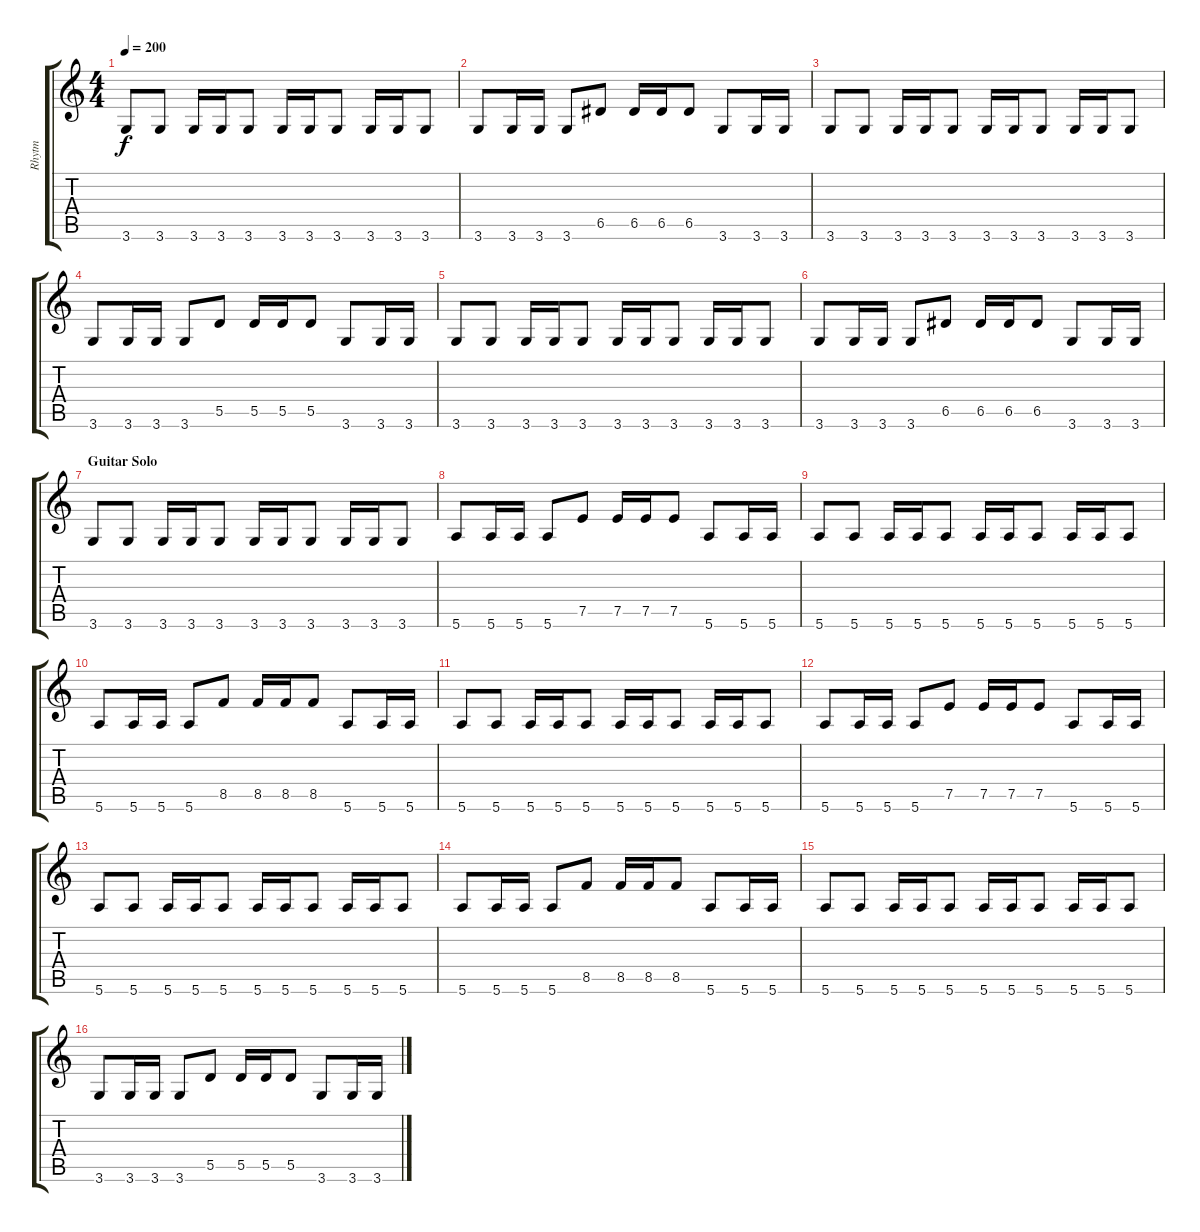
\track ("Rhytm " "Rhytm ") {instrument overdrivenguitar}
\staff {score tabs}
\tuning (E4 B3 G3 D3 A2 E2) {hide}
\ts (4 4)
\tempo 200
\clef g2
\ks c
3.6.8{dy f} 3.6.8 3.6.16 3.6.16 3.6.8 3.6.16 3.6.16 3.6.8 3.6.16 3.6.16 3.6.8 |
3.6.8 3.6.16 3.6.16 3.6.8 6.5.8 6.5.16 6.5.16 6.5.8 3.6.8 3.6.16 3.6.16 |
3.6.8 3.6.8 3.6.16 3.6.16 3.6.8 3.6.16 3.6.16 3.6.8 3.6.16 3.6.16 3.6.8 |
3.6.8 3.6.16 3.6.16 3.6.8 5.5.8 5.5.16 5.5.16 5.5.8 3.6.8 3.6.16 3.6.16 |
3.6.8 3.6.8 3.6.16 3.6.16 3.6.8 3.6.16 3.6.16 3.6.8 3.6.16 3.6.16 3.6.8 |
3.6.8 3.6.16 3.6.16 3.6.8 6.5.8 6.5.16 6.5.16 6.5.8 3.6.8 3.6.16 3.6.16 |
\section ("" "Guitar Solo")
3.6.8 3.6.8 3.6.16 3.6.16 3.6.8 3.6.16 3.6.16 3.6.8 3.6.16 3.6.16 3.6.8 |
5.6.8 5.6.16 5.6.16 5.6.8 7.5.8 7.5.16 7.5.16 7.5.8 5.6.8 5.6.16 5.6.16 |
5.6.8 5.6.8 5.6.16 5.6.16 5.6.8 5.6.16 5.6.16 5.6.8 5.6.16 5.6.16 5.6.8 |
5.6.8 5.6.16 5.6.16 5.6.8 8.5.8 8.5.16 8.5.16 8.5.8 5.6.8 5.6.16 5.6.16 |
5.6.8 5.6.8 5.6.16 5.6.16 5.6.8 5.6.16 5.6.16 5.6.8 5.6.16 5.6.16 5.6.8 |
5.6.8 5.6.16 5.6.16 5.6.8 7.5.8 7.5.16 7.5.16 7.5.8 5.6.8 5.6.16 5.6.16 |
5.6.8 5.6.8 5.6.16 5.6.16 5.6.8 5.6.16 5.6.16 5.6.8 5.6.16 5.6.16 5.6.8 |
5.6.8 5.6.16 5.6.16 5.6.8 8.5.8 8.5.16 8.5.16 8.5.8 5.6.8 5.6.16 5.6.16 |
5.6.8 5.6.8 5.6.16 5.6.16 5.6.8 5.6.16 5.6.16 5.6.8 5.6.16 5.6.16 5.6.8 |
3.6.8 3.6.16 3.6.16 3.6.8 5.5.8 5.5.16 5.5.16 5.5.8 3.6.8 3.6.16 3.6.16
